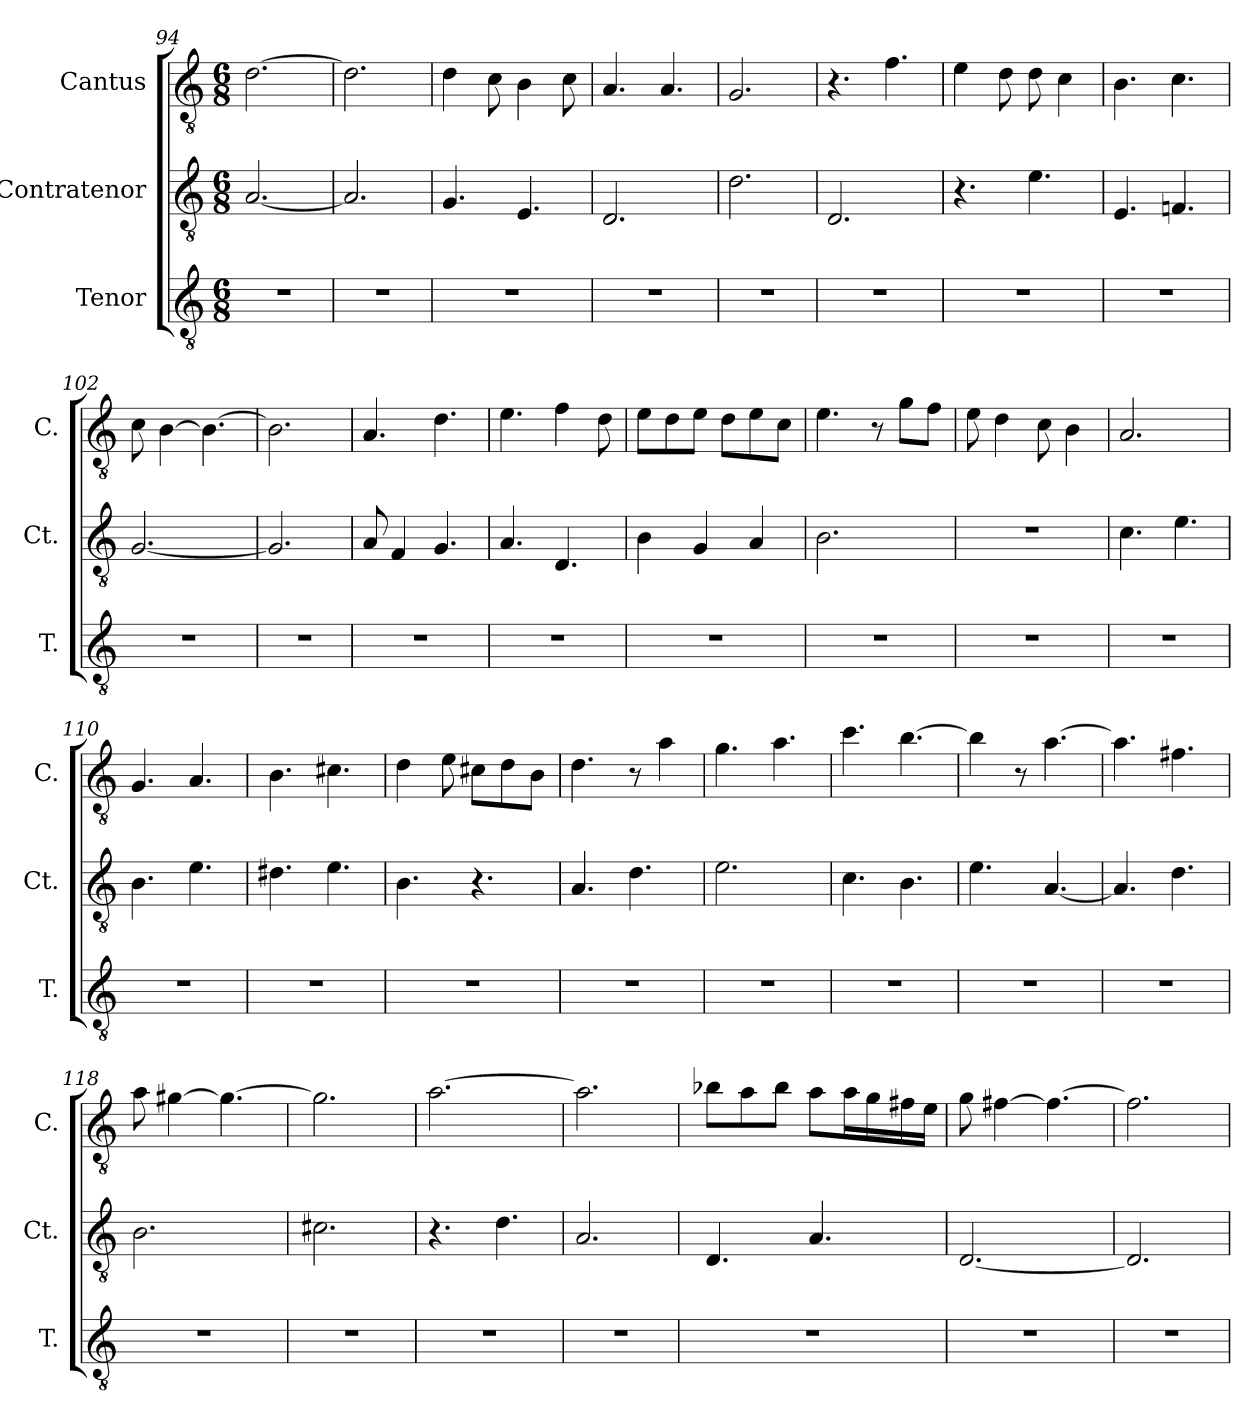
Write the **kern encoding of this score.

**kern	**kern	**kern
*part3	*part2	*part1
*staff3	*staff2	*staff1
*I"Tenor	*I"Contratenor	*I"Cantus
*I'T.	*I'Ct.	*I'C.
!!LO:LB:g=z
*clefGv2	*clefGv2	*clefGv2
*k[]	*k[]	*k[]
*C:	*C:	*C:
*M6/8	*M6/8	*M6/8
=94	=94	=94
2.r	[2.A/	[2.d\
=95	=95	=95
2.r	2.A/]	2.d\]
=96	=96	=96
2.r	4.G/	4d\
.	.	8c\
.	4.E/	4B\
.	.	8c\
=97	=97	=97
2.r	2.D/	4.A/
.	.	4.A/
=98	=98	=98
2.r	2.d\	2.G/
=99	=99	=99
2.r	2.D/	4.r
.	.	4.f\
=100	=100	=100
2.r	4.r	4e\
.	.	8d\
.	4.e\	8d\
.	.	4c\
=101	=101	=101
2.r	4.E/	4.B\
.	4.Fn/	4.c\
=102	=102	=102
2.r	[2.G/	8c\
.	.	[4B\
.	.	4.B\_
=103	=103	=103
2.r	2.G/]	2.B\]
=104	=104	=104
2.r	8A/	4.A/
.	4F/	.
.	4.G/	4.d\
!!LO:LB:g=z
=105	=105	=105
2.r	4.A/	4.e\
.	4.D/	4f\
.	.	8d\
=106	=106	=106
2.r	4B\	8e\L
.	.	8d\
.	4G/	8e\J
.	.	8d\L
.	4A/	8e\
.	.	8c\J
=107	=107	=107
2.r	2.B\	4.e\
.	.	8r
.	.	8g\L
.	.	8f\J
=108	=108	=108
2.r	2.r	8e\
.	.	4d\
.	.	8c\
.	.	4B\
=109	=109	=109
2.r	4.c\	2.A/
.	4.e\	.
=110	=110	=110
2.r	4.B\	4.G/
.	4.e\	4.A/
=111	=111	=111
2.r	4.d#X\	4.B\
.	4.e\	4.c#X\
=112	=112	=112
2.r	4.B\	4d\
.	.	8e\
.	4.r	8c#X\L
.	.	8d\
.	.	8B\J
!!LO:PB:g=z
=113	=113	=113
2.r	4.A/	4.d\
.	4.d\	8r
.	.	4a\
=114	=114	=114
2.r	2.e\	4.g\
.	.	4.a\
=115	=115	=115
2.r	4.c\	4.cc\
.	4.B\	[4.b\
=116	=116	=116
2.r	4.e\	4b\]
.	.	8r
.	[4.A/	[4.a\
=117	=117	=117
2.r	4.A/]	4.a\]
.	4.d\	4.f#X\
=118	=118	=118
2.r	2.B\	8a\
.	.	[4g#X\
.	.	4.g#\_
=119	=119	=119
2.r	2.c#X\	2.g#\]
=120	=120	=120
2.r	4.r	[2.a\
.	4.d\	.
=121	=121	=121
2.r	2.A/	2.a\]
=122	=122	=122
2.r	4.D/	8b-X\L
.	.	8a\
.	.	8b-\J
.	4.A/	8a\L
.	.	16a\L
.	.	16g\
.	.	16f#X\
.	.	16e\JJ
!!LO:LB:g=z
=123	=123	=123
2.r	[2.D/	8g\
.	.	[4f#X\
.	.	4.f#\_
=124	=124	=124
2.r	2.D/]	2.f#\]
=	=	=
*-	*-	*-
